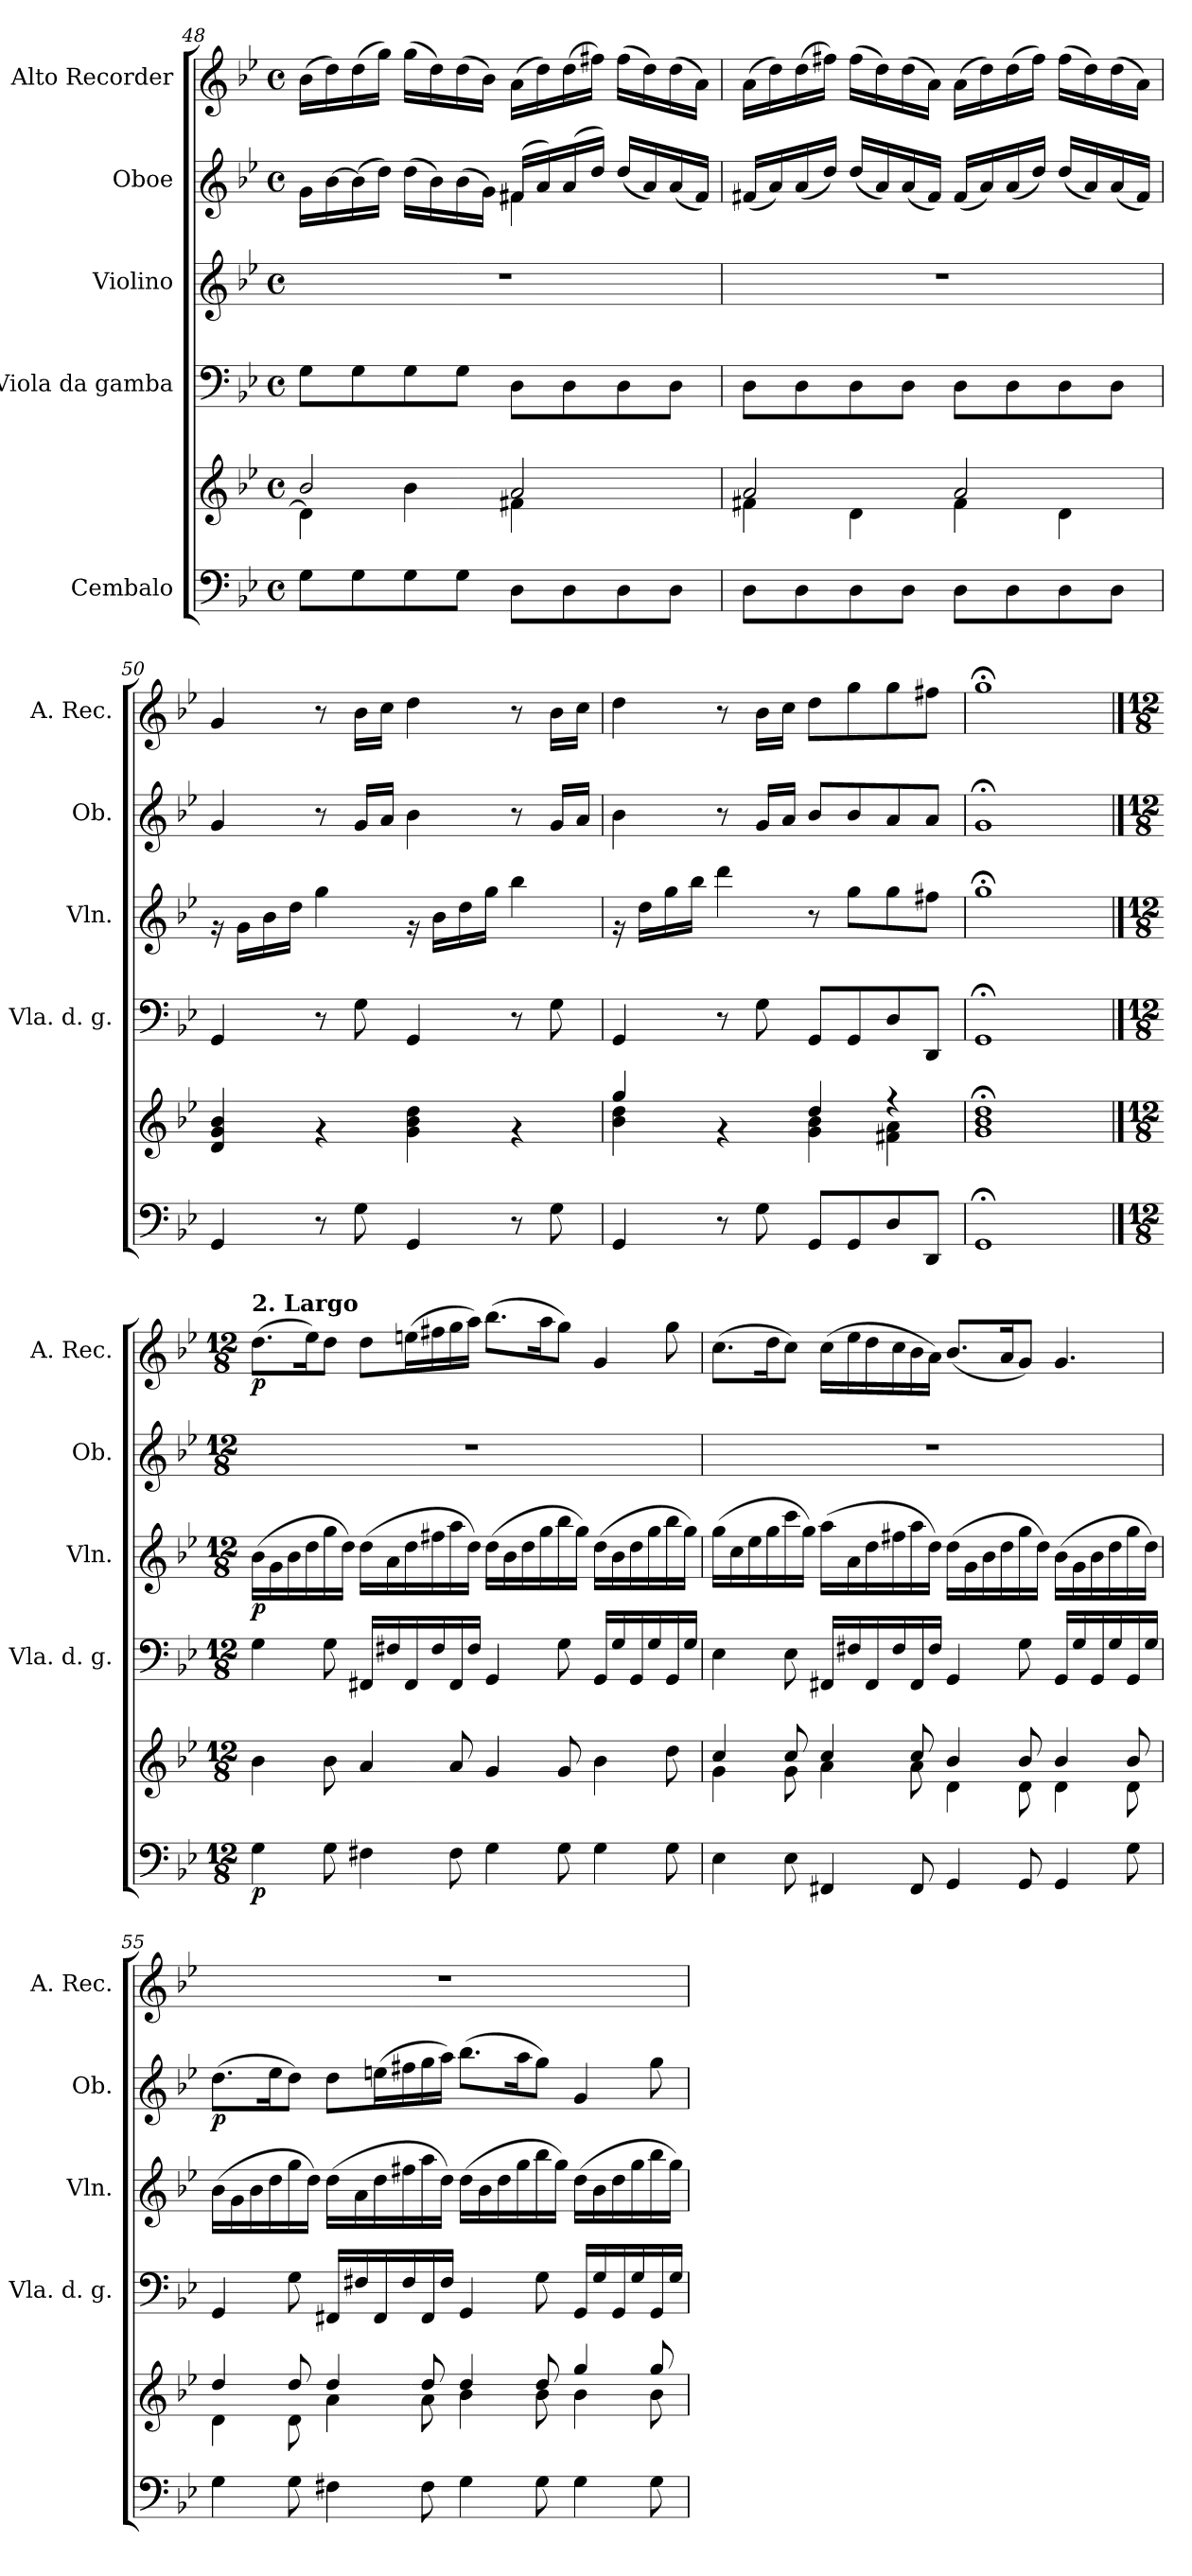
**kern	**kern	**dynam	**kern	**kern	**dynam	**kern	**dynam	**kern	**dynam
*part5	*part5	*part5	*part4	*part3	*part3	*part2	*part2	*part1	*part1
*staff6	*staff5	*staff5/6	*staff4	*staff3	*staff3	*staff2	*staff2	*staff1	*staff1
*I"Cembalo	*	*	*I"Viola da gamba	*I"Violino	*	*I"Oboe	*	*I"Alto Recorder	*
*	*	*	*I'Vla. d. g.	*I'Vln.	*	*I'Ob.	*	*I'A. Rec.	*
*clefF4	*clefG2	*	*clefF4	*clefG2	*	*clefG2	*	*clefG2	*
*k[b-e-]	*k[b-e-]	*	*k[b-e-]	*k[b-e-]	*	*k[b-e-]	*	*k[b-e-]	*
*M4/4	*M4/4	*	*M4/4	*M4/4	*	*M4/4	*	*M4/4	*
*met(c)	*met(c)	*	*met(c)	*met(c)	*	*met(c)	*	*met(c)	*
=48	=48	=48	=48	=48	=48	=48	=48	=48	=48
*	*^	*	*	*	*	*^	*	*	*
8G\L	2b-/	4d\]	.	8G\L	1r	.	16g\LL	2ryy	.	(>16b-\LL	.
.	.	.	.	.	.	.	[16b-\	.	.	16dd\)	.
8G\	.	.	.	8G\	.	.	(>16b-\]	.	.	(>16dd\	.
.	.	.	.	.	.	.	16dd\JJ)	.	.	16gg\JJ)	.
8G\	.	4b-\	.	8G\	.	.	(>16dd\LL	.	.	(>16gg\LL	.
.	.	.	.	.	.	.	16b-\)	.	.	16dd\)	.
8G\J	.	.	.	8G\J	.	.	(>16b-\	.	.	(>16dd\	.
.	.	.	.	.	.	.	16g\JJ)	.	.	16b-\JJ)	.
8D\L	2a/	4f#X\	.	8D\L	.	.	(16f#X/LL	4f#\	.	(>16a\LL	.
.	.	.	.	.	.	.	16a/)	.	.	16dd\)	.
8D\	.	.	.	8D\	.	.	(16a/	.	.	(>16dd\	.
.	.	.	.	.	.	.	16dd/JJ)	.	.	16ff#X\JJ)	.
8D\	.	4ryy	.	8D\	.	.	(16dd/LL	4ryy	.	(>16ff#\LL	.
.	.	.	.	.	.	.	16a/)	.	.	16dd\)	.
8D\J	.	.	.	8D\J	.	.	(16a/	.	.	(>16dd\	.
.	.	.	.	.	.	.	16f#/JJ)	.	.	16a\JJ)	.
*	*	*	*	*	*	*	*v	*v	*	*	*
!!LO:LB:g=z
=49	=49	=49	=49	=49	=49	=49	=49	=49	=49	=49
8D\L	2a/	4f#X\	.	8D\L	1r	.	(16f#X/LL	.	(>16a\LL	.
.	.	.	.	.	.	.	16a/)	.	16dd\)	.
8D\	.	.	.	8D\	.	.	(16a/	.	(>16dd\	.
.	.	.	.	.	.	.	16dd/JJ)	.	16ff#X\JJ)	.
8D\	.	4d\	.	8D\	.	.	(16dd/LL	.	(16ff#\LL	.
.	.	.	.	.	.	.	16a/)	.	16dd\)	.
8D\J	.	.	.	8D\J	.	.	(16a/	.	(16dd\	.
.	.	.	.	.	.	.	16f#/JJ)	.	16a\JJ)	.
8D\L	2a/	4f#\	.	8D\L	.	.	(16f#/LL	.	(16a\LL	.
.	.	.	.	.	.	.	16a/)	.	16dd\)	.
8D\	.	.	.	8D\	.	.	(16a/	.	(16dd\	.
.	.	.	.	.	.	.	16dd/JJ)	.	16ff#\JJ)	.
8D\	.	4d\	.	8D\	.	.	(16dd/LL	.	(16ff#\LL	.
.	.	.	.	.	.	.	16a/)	.	16dd\)	.
8D\J	.	.	.	8D\J	.	.	(16a/	.	(16dd\	.
.	.	.	.	.	.	.	16f#/JJ)	.	16a\JJ)	.
*	*v	*v	*	*	*	*	*	*	*	*
=50	=50	=50	=50	=50	=50	=50	=50	=50	=50
4GG/	4d/ 4g/ 4b-/	.	4GG/	16rg	.	4g/	.	4g/	.
.	.	.	.	16g\LL	.	.	.	.	.
.	.	.	.	16b-\	.	.	.	.	.
.	.	.	.	16dd\JJ	.	.	.	.	.
8r	4rg	.	8r	4gg\	.	8r	.	8r	.
8G\	.	.	8G\	.	.	16g/LL	.	16b-\LL	.
.	.	.	.	.	.	16a/JJ	.	16cc\JJ	.
4GG/	4g\ 4b-\ 4dd\	.	4GG/	16rg	.	4b-\	.	4dd\	.
.	.	.	.	16b-\LL	.	.	.	.	.
.	.	.	.	16dd\	.	.	.	.	.
.	.	.	.	16gg\JJ	.	.	.	.	.
8r	4rg	.	8r	4bb-\	.	8r	.	8r	.
8G\	.	.	8G\	.	.	16g/LL	.	16b-\LL	.
.	.	.	.	.	.	16a/JJ	.	16cc\JJ	.
=51	=51	=51	=51	=51	=51	=51	=51	=51	=51
*	*^	*	*	*	*	*	*	*	*
4GG/	4gg/	4b-\ 4dd\	.	4GG/	16rg	.	4b-\	.	4dd\	.
.	.	.	.	.	16dd\LL	.	.	.	.	.
.	.	.	.	.	16gg\	.	.	.	.	.
.	.	.	.	.	16bb-\JJ	.	.	.	.	.
8r	4rg	4ryy	.	8r	4ddd\	.	8r	.	8r	.
8G\	.	.	.	8G\	.	.	16g/LL	.	16b-\LL	.
.	.	.	.	.	.	.	16a/JJ	.	16cc\JJ	.
8GG/L	4dd/	4g\ 4b-\	.	8GG/L	8r	.	8b-/L	.	8dd\L	.
8GG/	.	.	.	8GG/	8gg\L	.	8b-/	.	8gg\	.
8D/	4r	4f#X\ 4a\	.	8D/	8gg\	.	8a/	.	8gg\	.
8DD/J	.	.	.	8DD/J	8ff#X\J	.	8a/J	.	8ff#X\J	.
*	*v	*v	*	*	*	*	*	*	*	*
=52	=52	=52	=52	=52	=52	=52	=52	=52	=52
1GG;<	1g;< 1b-;< 1dd;<	.	1GG;<	1gg;<	.	1g;<	.	1gg;<	.
!!LO:PB:g=z
==53	==53	==53	==53	==53	==53	==53	==53	==53	==53
*M12/8	*M12/8	*	*M12/8	*M12/8	*	*M12/8	*	*M12/8	*
*	*	*	*	*	*	*	*	*MM50	*
!	!	!	!	!	!	!	!	!LO:TX:a:B:t=2. Largo	!
!	!	!LO:DY:b=2	!	!	!LO:DY:b	!	!	!	!LO:DY:b
4G\	4b-\	p	4G\	(>16b-\LL	p	1.r	.	(>8.dd\L	p
.	.	.	.	16g\	.	.	.	.	.
.	.	.	.	16b-\	.	.	.	.	.
.	.	.	.	16dd\	.	.	.	16ee-\K)	.
8G\	8b-\	.	8G\	16gg\	.	.	.	8dd\J	.
.	.	.	.	16dd\JJ)	.	.	.	.	.
4F#X\	4a/	.	16FF#X/LL	(>16dd\LL	.	.	.	8dd\L	.
.	.	.	16F#X/	16a\	.	.	.	.	.
.	.	.	16FF#/	16dd\	.	.	.	(>16een\L	.
.	.	.	16F#/	16ff#X\	.	.	.	16ff#X\	.
8F#\	8a/	.	16FF#/	16aa\	.	.	.	16gg\	.
.	.	.	16F#/JJ	16dd\JJ)	.	.	.	16aa\JJ)	.
4G\	4g/	.	4GG/	(16dd\LL	.	.	.	(8.bb-\L	.
.	.	.	.	16b-\	.	.	.	.	.
.	.	.	.	16dd\	.	.	.	.	.
.	.	.	.	16gg\	.	.	.	16aa\K	.
8G\	8g/	.	8G\	16bb-\	.	.	.	8gg\J)	.
.	.	.	.	16gg\JJ)	.	.	.	.	.
4G\	4b-\	.	16GG/LL	(16dd\LL	.	.	.	4g/	.
.	.	.	16G/	16b-\	.	.	.	.	.
.	.	.	16GG/	16dd\	.	.	.	.	.
.	.	.	16G/	16gg\	.	.	.	.	.
8G\	8dd\	.	16GG/	16bb-\	.	.	.	8gg\	.
.	.	.	16G/JJ	16gg\JJ)	.	.	.	.	.
=54	=54	=54	=54	=54	=54	=54	=54	=54	=54
*	*^	*	*	*	*	*	*	*	*
4E-\	4cc/	4g\	.	4E-\	(>16gg\LL	.	1.r	.	(>8.cc\L	.
.	.	.	.	.	16cc\	.	.	.	.	.
.	.	.	.	.	16ee-\	.	.	.	.	.
.	.	.	.	.	16gg\	.	.	.	16dd\K	.
8E-\	8cc/	8g\	.	8E-\	16ccc\	.	.	.	8cc\J)	.
.	.	.	.	.	16gg\JJ)	.	.	.	.	.
4FF#X/	4cc/	4a\	.	16FF#X/LL	(16aa\LL	.	.	.	(16cc\LL	.
.	.	.	.	16F#X/	16a\	.	.	.	16ee-\	.
.	.	.	.	16FF#/	16dd\	.	.	.	16dd\	.
.	.	.	.	16F#/	16ff#X\	.	.	.	16cc\	.
8FF#/	8cc/	8a\	.	16FF#/	16aa\	.	.	.	16b-\	.
.	.	.	.	16F#/JJ	16dd\JJ)	.	.	.	16a\JJ)	.
4GG/	4b-/	4d\	.	4GG/	(16dd\LL	.	.	.	(8.b-/L	.
.	.	.	.	.	16g\	.	.	.	.	.
.	.	.	.	.	16b-\	.	.	.	.	.
.	.	.	.	.	16dd\	.	.	.	16a/K	.
8GG/	8b-/	8d\	.	8G\	16gg\	.	.	.	8g/J)	.
.	.	.	.	.	16dd\JJ)	.	.	.	.	.
4GG/	4b-/	4d\	.	16GG/LL	(16b-\LL	.	.	.	4.g/	.
.	.	.	.	16G/	16g\	.	.	.	.	.
.	.	.	.	16GG/	16b-\	.	.	.	.	.
.	.	.	.	16G/	16dd\	.	.	.	.	.
8G\	8b-/	8d\	.	16GG/	16gg\	.	.	.	.	.
.	.	.	.	16G/JJ	16dd\JJ)	.	.	.	.	.
=55	=55	=55	=55	=55	=55	=55	=55	=55	=55	=55
!	!	!	!	!	!	!	!	!LO:DY:b	!	!
4G\	4dd/	4d\	.	4GG/	(>16b-\LL	.	(>8.dd\L	p	1.r	.
.	.	.	.	.	16g\	.	.	.	.	.
.	.	.	.	.	16b-\	.	.	.	.	.
.	.	.	.	.	16dd\	.	16ee-\K	.	.	.
8G\	8dd/	8d\	.	8G\	16gg\	.	8dd\J)	.	.	.
.	.	.	.	.	16dd\JJ)	.	.	.	.	.
4F#X\	4dd/	4a\	.	16FF#X/LL	(>16dd\LL	.	8dd\L	.	.	.
.	.	.	.	16F#X/	16a\	.	.	.	.	.
.	.	.	.	16FF#/	16dd\	.	(>16een\L	.	.	.
.	.	.	.	16F#/	16ff#X\	.	16ff#X\	.	.	.
8F#\	8dd/	8a\	.	16FF#/	16aa\	.	16gg\	.	.	.
.	.	.	.	16F#/JJ	16dd\JJ)	.	16aa\JJ)	.	.	.
4G\	4dd/	4b-\	.	4GG/	(>16dd\LL	.	(>8.bb-\L	.	.	.
.	.	.	.	.	16b-\	.	.	.	.	.
.	.	.	.	.	16dd\	.	.	.	.	.
.	.	.	.	.	16gg\	.	16aa\K	.	.	.
8G\	8dd/	8b-\	.	8G\	16bb-\	.	8gg\J)	.	.	.
.	.	.	.	.	16gg\JJ)	.	.	.	.	.
4G\	4gg/	4b-\	.	16GG/LL	(>16dd\LL	.	4g/	.	.	.
.	.	.	.	16G/	16b-\	.	.	.	.	.
.	.	.	.	16GG/	16dd\	.	.	.	.	.
.	.	.	.	16G/	16gg\	.	.	.	.	.
8G\	8gg/	8b-\	.	16GG/	16bb-\	.	8gg\	.	.	.
.	.	.	.	16G/JJ	16gg\JJ)	.	.	.	.	.
*	*v	*v	*	*	*	*	*	*	*	*
=	=	=	=	=	=	=	=	=	=
*-	*-	*-	*-	*-	*-	*-	*-	*-	*-
